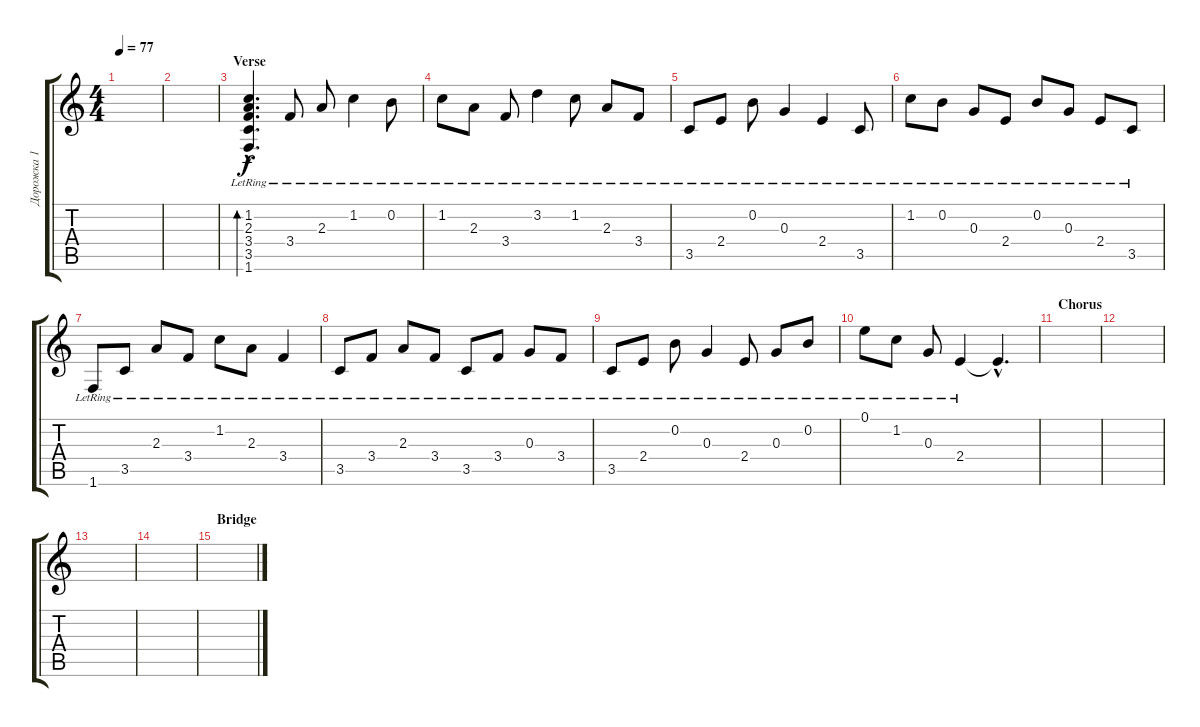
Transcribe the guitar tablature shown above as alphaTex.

\track ("Дорожка 1" "Дорожка 1") {instrument electricguitarjazz}
\staff {score tabs}
\tuning (E4 B3 G3 D3 A2 E2) {hide}
\ts (4 4)
\tempo 77
\clef g2
\ks c
|
|
\section ("" "Verse")
(1.2{hac lr} 2.3{hac lr} 3.4{hac lr} 3.5{hac lr} 1.6{hac lr}).4{d bd 120} 3.4{lr}.8 2.3{lr}.8 1.2{lr}.4 0.2{lr}.8 |
1.2{lr}.8 2.3{lr}.8 3.4{lr}.8 3.2{lr}.4 1.2{lr}.8 2.3{lr}.8 3.4{lr}.8 |
3.5{lr}.8 2.4{lr}.8 0.2{lr}.8 0.3{lr}.4 2.4{lr}.4 3.5{lr}.8 |
1.2{lr}.8 0.2{lr}.8 0.3{lr}.8 2.4{lr}.8 0.2{lr}.8 0.3{lr}.8 2.4{lr}.8 3.5{lr}.8 |
1.6{lr}.8 3.5{lr}.8 2.3{lr}.8 3.4{lr}.8 1.2{lr}.8 2.3{lr}.8 3.4{lr}.4 |
3.5{lr}.8 3.4{lr}.8 2.3{lr}.8 3.4{lr}.8 3.5{lr}.8 3.4{lr}.8 0.3{lr}.8 3.4{lr}.8 |
3.5{lr}.8 2.4{lr}.8 0.2{lr}.8 0.3{lr}.4 2.4{lr}.8 0.3{lr}.8 0.2{lr}.8 |
0.1{lr}.8 1.2{lr}.8 0.3{lr}.8 2.4{lr}.4 2.4{hac t}.4{d} |
\section ("" "Chorus")
|
|
|
|
\section ("" "Bridge")
